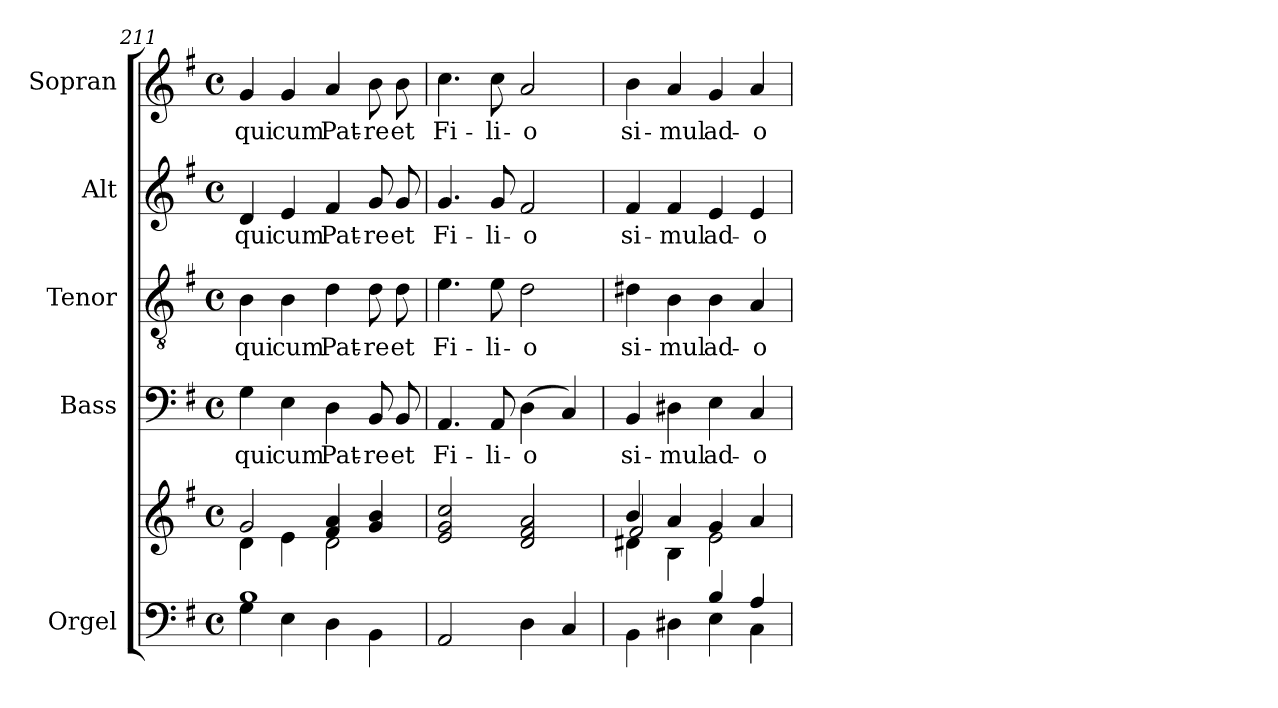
**kern	**kern	**kern	**text	**kern	**text	**kern	**text	**kern	**text
*part5	*part5	*part4	*part4	*part3	*part3	*part2	*part2	*part1	*part1
*staff6	*staff5	*staff4	*staff4	*staff3	*staff3	*staff2	*staff2	*staff1	*staff1
*I"Orgel	*	*I"Bass	*	*I"Tenor	*	*I"Alt	*	*I"Sopran	*
*I'Org.	*	*I'B.	*	*I'T.	*	*I'A.	*	*I'S.	*
*clefF4	*clefG2	*clefF4	*	*clefGv2	*	*clefG2	*	*clefG2	*
*k[f#]	*k[f#]	*k[f#]	*	*k[f#]	*	*k[f#]	*	*k[f#]	*
*G:	*G:	*G:	*	*G:	*	*G:	*	*G:	*
*M4/4	*M4/4	*M4/4	*	*M4/4	*	*M4/4	*	*M4/4	*
*met(c)	*met(c)	*met(c)	*	*met(c)	*	*met(c)	*	*met(c)	*
=211	=211	=211	=211	=211	=211	=211	=211	=211	=211
*^	*^	*	*	*	*	*	*	*	*
1B	4G\	2g/	4d\	4G\	qui	4B\	qui	4d/	qui	4g/	qui
.	4E\	.	4e\	4E\	cum	4B\	cum	4e/	cum	4g/	cum
.	4D\	4f#/ 4a/	2d\	4D\	Pat-	4d\	Pat-	4f#/	Pat-	4a/	Pat-
.	4BB\	4g/ 4b/	.	8BB/	-re	8d\	-re	8g/	-re	8b\	-re
.	.	.	.	8BB/	et	8d\	et	8g/	et	8b\	et
*v	*v	*	*	*	*	*	*	*	*	*	*
*	*v	*v	*	*	*	*	*	*	*	*
=212	=212	=212	=212	=212	=212	=212	=212	=212	=212
2AA/	2e/ 2g/ 2cc/	4.AA/	Fi-	4.e\	Fi-	4.g/	Fi-	4.cc\	Fi-
.	.	8AA/	-li-	8e\	-li-	8g/	-li-	8cc\	-li-
4D\	2d/ 2f#/ 2a/	(4D\	-o	2d\	-o	2f#/	-o	2a/	-o
4C/	.	4C/)	.	.	.	.	.	.	.
=213	=213	=213	=213	=213	=213	=213	=213	=213	=213
*^	*^	*	*	*	*	*	*	*	*
*	*	*	*^	*	*	*	*	*	*	*	*
2ryy	4BB\	4b/	4d#X\	2f#/	4BB/	si-	4d#X\	si-	4f#/	si-	4b\	si-
.	4D#X\	4a/	4B\	.	4D#X\	-mul	4B\	-mul	4f#/	-mul	4a/	-mul
4B/	4E\	4g/	2e\	2ryy	4E\	ad-	4B\	ad-	4e/	ad-	4g/	ad-
4A/	4C\	4a/	.	.	4C/	-o-	4A/	-o-	4e/	-o-	4a/	-o-
*v	*v	*	*	*	*	*	*	*	*	*	*	*
*	*v	*v	*v	*	*	*	*	*	*	*	*
=	=	=	=	=	=	=	=	=	=
*-	*-	*-	*-	*-	*-	*-	*-	*-	*-
